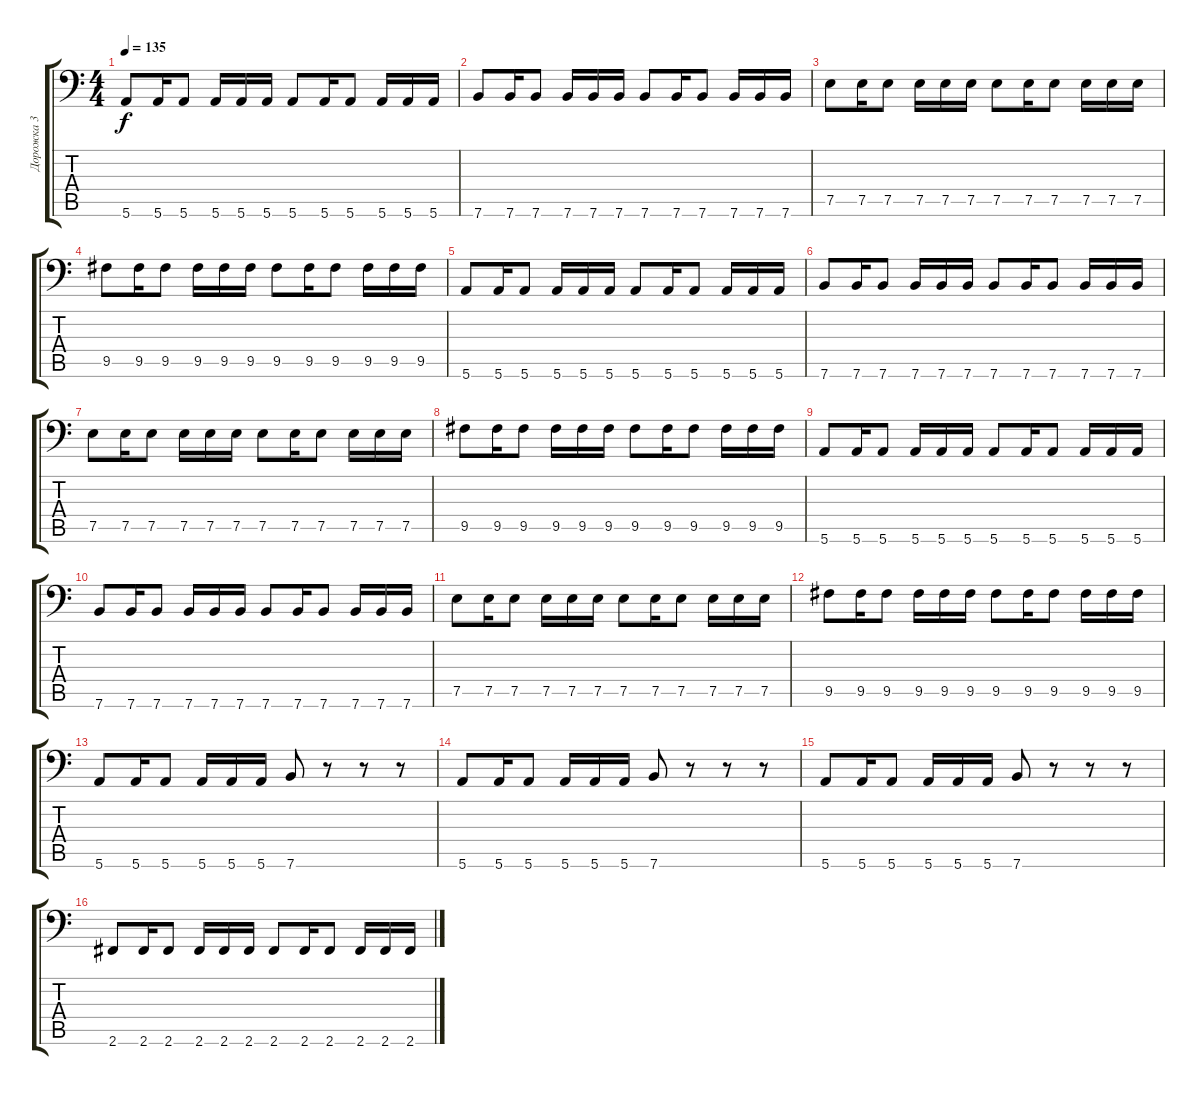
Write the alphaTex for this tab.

\track ("Дорожка 3" "Дорожка 3") {instrument acousticbass}
\staff {score tabs}
\tuning (E3 B2 G2 D2 A1 E1) {hide}
\ts (4 4)
\tempo 135
\clef f4
\ks c
5.6.8{dy f} 5.6.16 5.6.8 5.6.16 5.6.16 5.6.16 5.6.8 5.6.16 5.6.8 5.6.16 5.6.16 5.6.16 |
7.6.8 7.6.16 7.6.8 7.6.16 7.6.16 7.6.16 7.6.8 7.6.16 7.6.8 7.6.16 7.6.16 7.6.16 |
7.5.8 7.5.16 7.5.8 7.5.16 7.5.16 7.5.16 7.5.8 7.5.16 7.5.8 7.5.16 7.5.16 7.5.16 |
9.5.8 9.5.16 9.5.8 9.5.16 9.5.16 9.5.16 9.5.8 9.5.16 9.5.8 9.5.16 9.5.16 9.5.16 |
5.6.8 5.6.16 5.6.8 5.6.16 5.6.16 5.6.16 5.6.8 5.6.16 5.6.8 5.6.16 5.6.16 5.6.16 |
7.6.8 7.6.16 7.6.8 7.6.16 7.6.16 7.6.16 7.6.8 7.6.16 7.6.8 7.6.16 7.6.16 7.6.16 |
7.5.8 7.5.16 7.5.8 7.5.16 7.5.16 7.5.16 7.5.8 7.5.16 7.5.8 7.5.16 7.5.16 7.5.16 |
9.5.8 9.5.16 9.5.8 9.5.16 9.5.16 9.5.16 9.5.8 9.5.16 9.5.8 9.5.16 9.5.16 9.5.16 |
5.6.8 5.6.16 5.6.8 5.6.16 5.6.16 5.6.16 5.6.8 5.6.16 5.6.8 5.6.16 5.6.16 5.6.16 |
7.6.8 7.6.16 7.6.8 7.6.16 7.6.16 7.6.16 7.6.8 7.6.16 7.6.8 7.6.16 7.6.16 7.6.16 |
7.5.8 7.5.16 7.5.8 7.5.16 7.5.16 7.5.16 7.5.8 7.5.16 7.5.8 7.5.16 7.5.16 7.5.16 |
9.5.8 9.5.16 9.5.8 9.5.16 9.5.16 9.5.16 9.5.8 9.5.16 9.5.8 9.5.16 9.5.16 9.5.16 |
5.6.8 5.6.16 5.6.8 5.6.16 5.6.16 5.6.16 7.6.8 r.8 r.8 r.8 |
5.6.8 5.6.16 5.6.8 5.6.16 5.6.16 5.6.16 7.6.8 r.8 r.8 r.8 |
5.6.8 5.6.16 5.6.8 5.6.16 5.6.16 5.6.16 7.6.8 r.8 r.8 r.8 |
2.6.8 2.6.16 2.6.8 2.6.16 2.6.16 2.6.16 2.6.8 2.6.16 2.6.8 2.6.16 2.6.16 2.6.16
